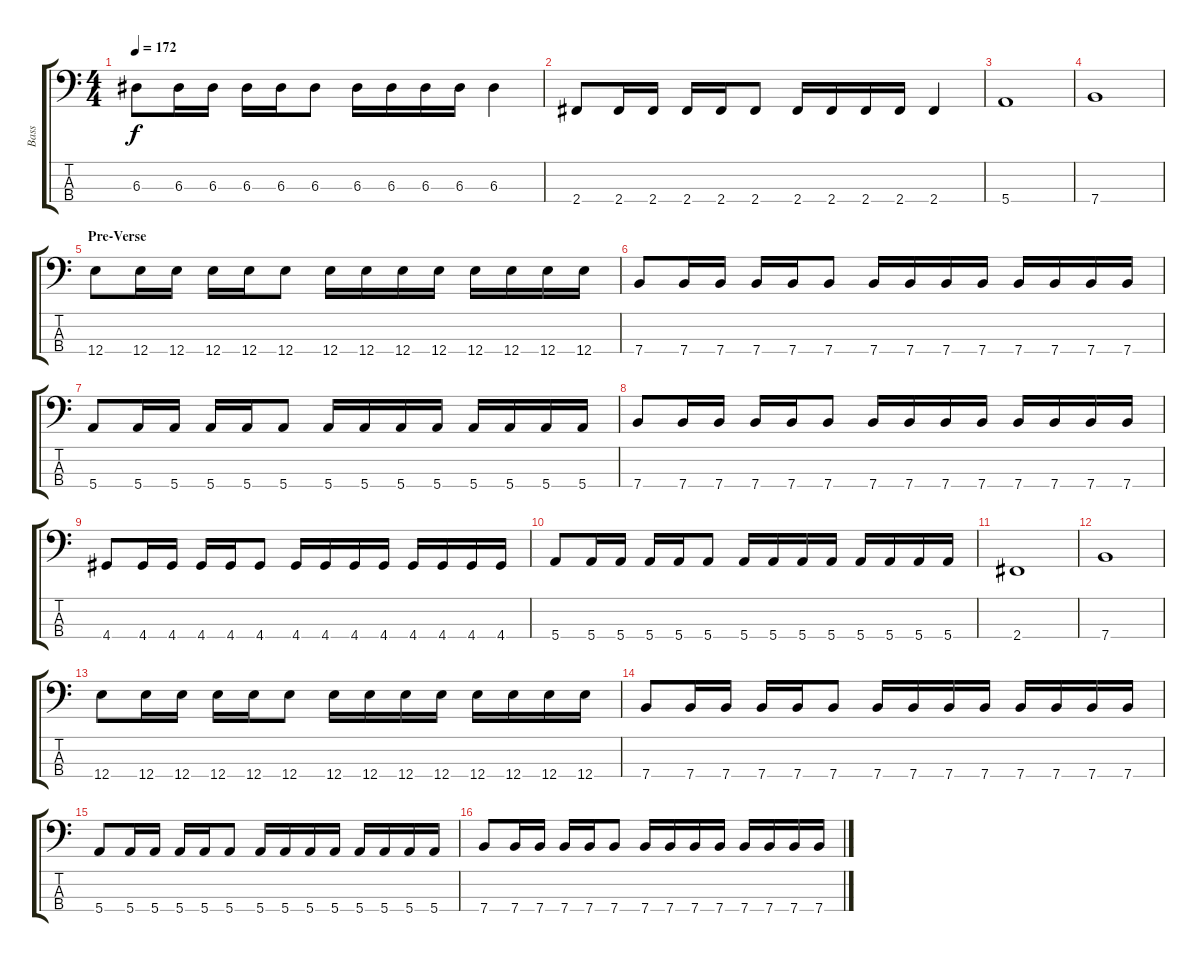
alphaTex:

\track ("Bass" "Bass") {instrument electricbasspick}
\staff {score tabs}
\tuning (G2 D2 A1 E1) {hide}
\ts (4 4)
\tempo 172
\clef f4
\ks c
6.3.8{dy f} 6.3.16 6.3.16 6.3.16 6.3.16 6.3.8 6.3.16 6.3.16 6.3.16 6.3.16 6.3.4 |
2.4.8 2.4.16 2.4.16 2.4.16 2.4.16 2.4.8 2.4.16 2.4.16 2.4.16 2.4.16 2.4.4 |
5.4.1 |
7.4.1 |
\section ("" "Pre-Verse")
12.4.8 12.4.16 12.4.16 12.4.16 12.4.16 12.4.8 12.4.16 12.4.16 12.4.16 12.4.16 12.4.16 12.4.16 12.4.16 12.4.16 |
7.4.8 7.4.16 7.4.16 7.4.16 7.4.16 7.4.8 7.4.16 7.4.16 7.4.16 7.4.16 7.4.16 7.4.16 7.4.16 7.4.16 |
5.4.8 5.4.16 5.4.16 5.4.16 5.4.16 5.4.8 5.4.16 5.4.16 5.4.16 5.4.16 5.4.16 5.4.16 5.4.16 5.4.16 |
7.4.8 7.4.16 7.4.16 7.4.16 7.4.16 7.4.8 7.4.16 7.4.16 7.4.16 7.4.16 7.4.16 7.4.16 7.4.16 7.4.16 |
4.4.8 4.4.16 4.4.16 4.4.16 4.4.16 4.4.8 4.4.16 4.4.16 4.4.16 4.4.16 4.4.16 4.4.16 4.4.16 4.4.16 |
5.4.8 5.4.16 5.4.16 5.4.16 5.4.16 5.4.8 5.4.16 5.4.16 5.4.16 5.4.16 5.4.16 5.4.16 5.4.16 5.4.16 |
2.4.1 |
7.4.1 |
12.4.8 12.4.16 12.4.16 12.4.16 12.4.16 12.4.8 12.4.16 12.4.16 12.4.16 12.4.16 12.4.16 12.4.16 12.4.16 12.4.16 |
7.4.8 7.4.16 7.4.16 7.4.16 7.4.16 7.4.8 7.4.16 7.4.16 7.4.16 7.4.16 7.4.16 7.4.16 7.4.16 7.4.16 |
5.4.8 5.4.16 5.4.16 5.4.16 5.4.16 5.4.8 5.4.16 5.4.16 5.4.16 5.4.16 5.4.16 5.4.16 5.4.16 5.4.16 |
7.4.8 7.4.16 7.4.16 7.4.16 7.4.16 7.4.8 7.4.16 7.4.16 7.4.16 7.4.16 7.4.16 7.4.16 7.4.16 7.4.16
